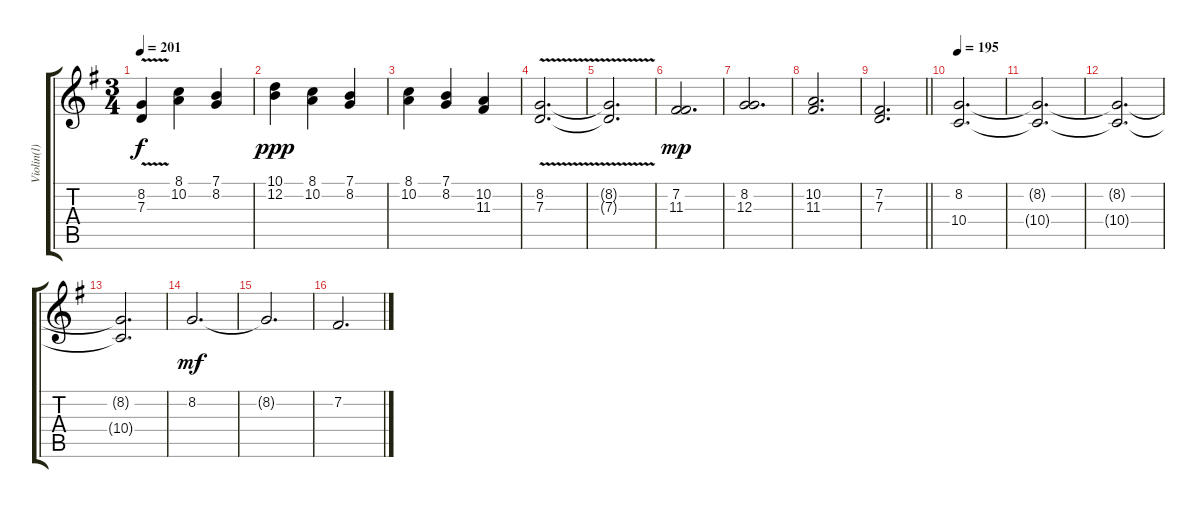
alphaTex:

\track ("Violin(l)" "Violin(l)") {instrument violin}
\staff {score tabs}
\tuning (E4 B3 G3 D3 A2 E2) {hide}
\ts (3 4)
\tempo 201
\clef g2
\ks g
(8.2{v t} 7.3{v t}).4{dy f} (8.1 10.2).4 (7.1 8.2).4 |
(10.1 12.2).4{dy ppp} (8.1 10.2).4 (7.1 8.2).4 |
(8.1 10.2).4 (7.1 8.2).4 (10.2 11.3).4 |
(8.2{v} 7.3{v}).2{d} |
(8.2{v t} 7.3{v t}).2{d} |
(7.2 11.3).2{d dy mp} |
(8.2 12.3).2{d} |
(10.2 11.3).2{d} |
\barLineRight lightlight
(7.2 7.3).2{d} |
\tempo 195
(8.2 10.4).2{d} |
(8.2{t} 10.4{t}).2{d} |
(8.2{t} 10.4{t}).2{d} |
(8.2{t} 10.4{t}).2{d} |
8.2.2{d dy mf} |
8.2{t}.2{d} |
7.2.2{d}
